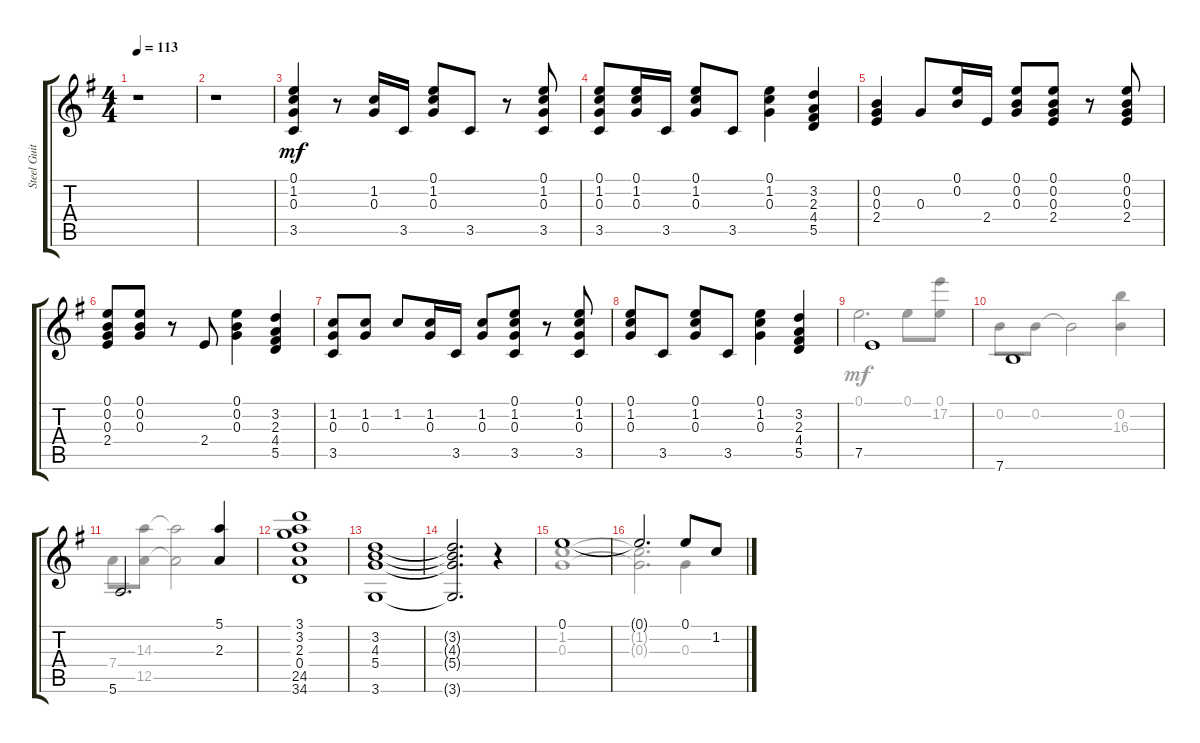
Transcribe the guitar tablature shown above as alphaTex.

\track ("Steel Guitar" "Steel Guit") {instrument acousticguitarsteel}
\staff {score tabs}
\tuning (E4 B3 G3 D3 A2 E2) {hide}
\voice
\ts (4 4)
\tempo 113
\clef g2
\ks eminor
r.1{dy mf instrument acousticguitarsteel} |
r.1 |
(0.1 1.2 0.3 3.5).4 r.8 (1.2 0.3).16 3.5.16 (0.1 1.2 0.3).8 3.5.8 r.8 (0.1 1.2 0.3 3.5).8 |
(0.1 1.2 0.3 3.5).8 (0.1 1.2 0.3).16 3.5.16 (0.1 1.2 0.3).8 3.5.8 (0.1 1.2 0.3).4 (3.2 2.3 4.4 5.5).4 |
(0.2 0.3 2.4).4 0.3.8 (0.1 0.2).16 2.4.16 (0.1 0.2 0.3).8 (0.1 0.2 0.3 2.4).8 r.8 (0.1 0.2 0.3 2.4).8 |
(0.1 0.2 0.3 2.4).8 (0.1 0.2 0.3).8 r.8 2.4.8 (0.1 0.2 0.3).4 (3.2 2.3 4.4 5.5).4 |
(1.2 0.3 3.5).8 (1.2 0.3).8 1.2.8 (1.2 0.3).16 3.5.16 (1.2 0.3).8 (0.1 1.2 0.3 3.5).8 r.8 (0.1 1.2 0.3 3.5).8 |
(0.1 1.2 0.3).8 3.5.8 (0.1 1.2 0.3).8 3.5.8 (0.1 1.2 0.3).4 (3.2 2.3 4.4 5.5).4 |
7.5.1 |
7.6.1 |
5.6.2{d} (5.1 2.3).4 |
(3.1 3.2 2.3 0.4 24.5 34.6).1 |
(3.2 4.3 5.4 3.6).1 |
(3.2{t} 4.3{t} 5.4{t} 3.6{t}).2{d} r.4 |
0.1.1 |
0.1{t}.2{d} 0.1.8 1.2.8
\voice
\clef g2
\ottava regular
\simile none
\ks eminor
|
|
|
|
|
|
|
|
0.1.2{d} 0.1.8 (0.1 17.2).8 |
0.2.8 0.2.8 0.2{t}.2 (0.2 16.3).4 |
7.4.8 (14.3 12.5).8 (14.3{t} 12.5{t}).2 |
|
|
|
(1.2 0.3).1 |
(1.2{t} 0.3{t}).2{d} 0.3.4
